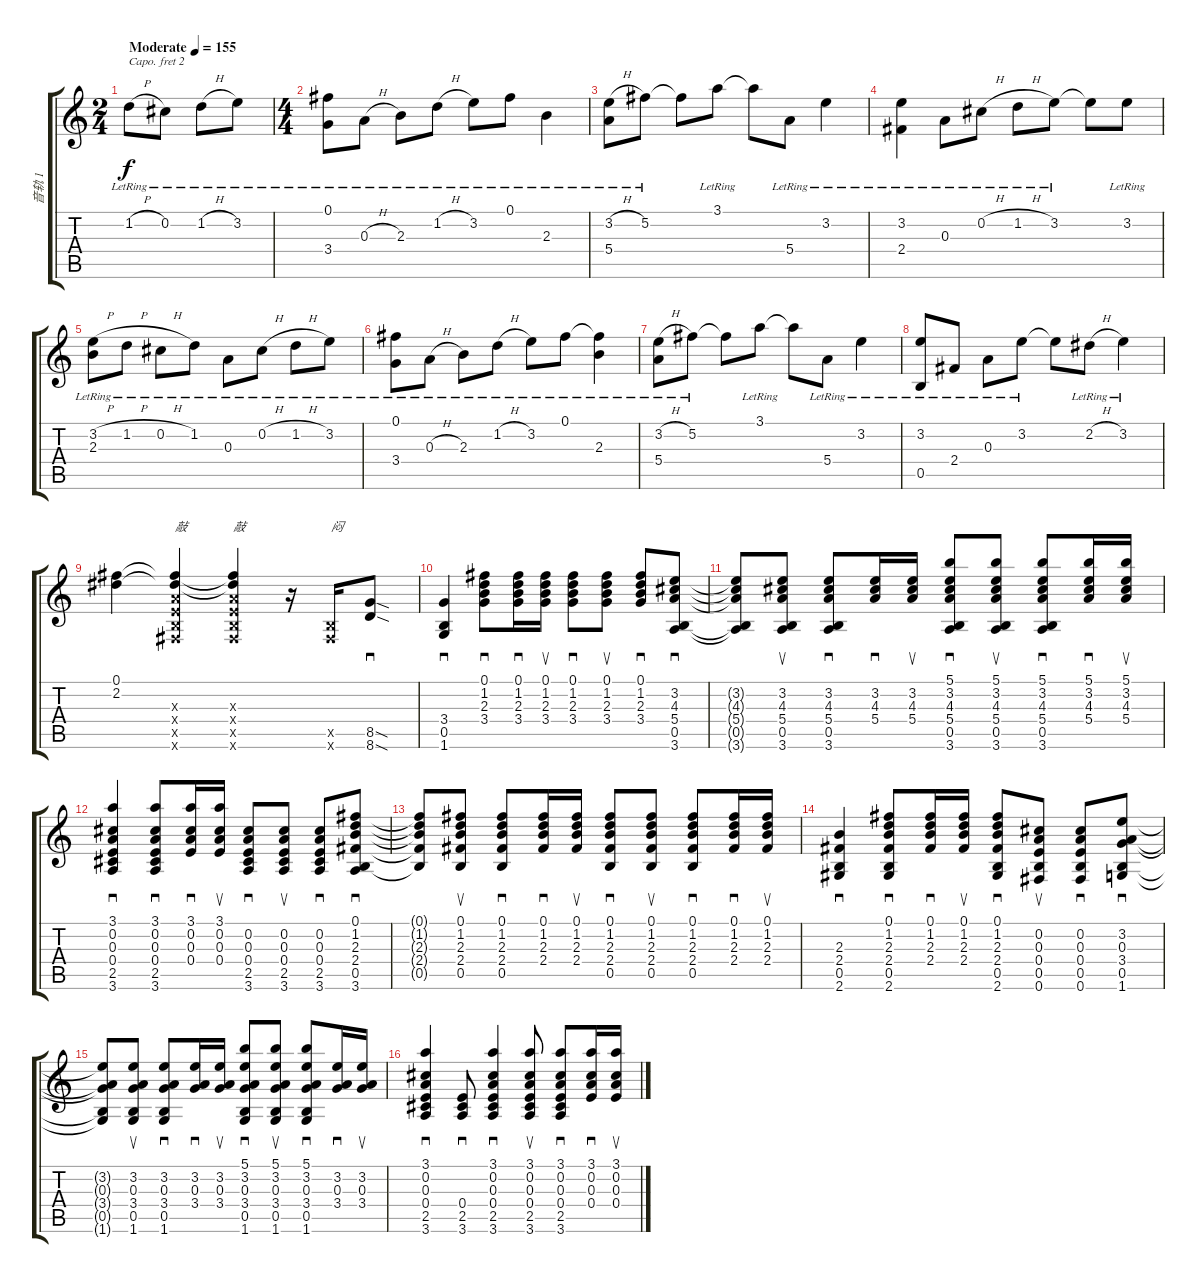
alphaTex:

\track ("音轨 1" "音轨 1") {instrument acousticguitarsteel}
\staff {score tabs}
\capo 2
\tuning (E4 B3 G3 D3 A2 E2) {hide}
\ts (2 4)
\tempo (155 "Moderate")
\clef g2
\ks c
1.2{h lr}.8{dy f instrument acousticguitarsteel} 0.2{lr}.8 1.2{h lr}.8 3.2{lr}.8 |
\ts (4 4)
(0.1{lr} 3.4{lr}).8 0.3{h lr}.8 2.3{lr}.8 1.2{h lr}.8 3.2{lr}.8 0.1{lr}.8 2.3{lr}.4 |
(3.2{h lr} 5.4{lr}).8 5.2{lr}.8 5.2{t}.8 3.1{lr}.8 3.1{t}.8 5.4{lr}.8 3.2{lr}.4 |
(3.2{lr} 2.4{lr}).4 0.3{lr}.8 0.2{h lr}.8 1.2{h lr}.8 3.2{lr}.8 3.2{t}.8 3.2{lr}.8 |
(3.2{h lr} 2.3{lr}).8 1.2{h lr}.8 0.2{h lr}.8 1.2{lr}.8 0.3{lr}.8 0.2{h lr}.8 1.2{h lr}.8 3.2{lr}.8 |
(0.1{lr} 3.4{lr}).8 0.3{h lr}.8 2.3{lr}.8 1.2{h lr}.8 3.2{lr}.8 0.1{lr}.8 (0.1{t} 2.3{lr}).4 |
(3.2{h lr} 5.4{lr}).8 5.2{lr}.8 5.2{t}.8 3.1{lr}.8 3.1{t}.8 5.4{lr}.8 3.2{lr}.4 |
(3.2{lr} 0.5{lr}).8 2.4{lr}.8 0.3{lr}.8 3.2{lr}.8 3.2{t}.8 2.2{h lr}.8 3.2{lr}.4 |
(0.1 2.2).4 (0.1{t} 2.2{t} 0.3{x} 0.4{x} 0.5{x} 0.6{x}).4{txt "敲"} (0.1{t} 2.2{t} 0.3{x} 0.4{x} 0.5{x} 0.6{x}).4{txt "敲"} r.16 (0.5{x} 0.6{x}).16{txt "闷"} (8.5{sod} 8.6{sod}).8{sd} |
(3.4 0.5 1.6).4{sd} (0.1 1.2 2.3 3.4).8{sd} (0.1 1.2 2.3 3.4).16{sd} (0.1 1.2 2.3 3.4).16{su} (0.1 1.2 2.3 3.4).8{sd} (0.1 1.2 2.3 3.4).8{su} (0.1 1.2 2.3 3.4).8{sd} (3.2 4.3 5.4 0.5 3.6).8{sd} |
(3.2{t} 4.3{t} 5.4{t} 0.5{t} 3.6{t}).8 (3.2 4.3 5.4 0.5 3.6).8{su} (3.2 4.3 5.4 0.5 3.6).8{sd} (3.2 4.3 5.4).16{sd} (3.2 4.3 5.4).16{su} (5.1 3.2 4.3 5.4 0.5 3.6).8{sd} (5.1 3.2 4.3 5.4 0.5 3.6).8{su} (5.1 3.2 4.3 5.4 0.5 3.6).8{sd} (5.1 3.2 4.3 5.4).16{sd} (5.1 3.2 4.3 5.4).16{su} |
(3.1 0.2 0.3 0.4 2.5 3.6).4{sd} (3.1 0.2 0.3 0.4 2.5 3.6).8{sd} (3.1 0.2 0.3 0.4).16{sd} (3.1 0.2 0.3 0.4).16{su} (0.2 0.3 0.4 2.5 3.6).8{sd} (0.2 0.3 0.4 2.5 3.6).8{su} (0.2 0.3 0.4 2.5 3.6).8{sd} (0.1 1.2 2.3 2.4 0.5 3.6).8{sd} |
(0.1{t} 1.2{t} 2.3{t} 2.4{t} 0.5{t}).8 (0.1 1.2 2.3 2.4 0.5).8{su} (0.1 1.2 2.3 2.4 0.5).8{sd} (0.1 1.2 2.3 2.4).16{sd} (0.1 1.2 2.3 2.4).16{su} (0.1 1.2 2.3 2.4 0.5).8{sd} (0.1 1.2 2.3 2.4 0.5).8{su} (0.1 1.2 2.3 2.4 0.5).8{sd} (0.1 1.2 2.3 2.4).16{sd} (0.1 1.2 2.3 2.4).16{su} |
(2.3 2.4 0.5 2.6).4{sd} (0.1 1.2 2.3 2.4 0.5 2.6).8{sd} (0.1 1.2 2.3 2.4).16{sd} (0.1 1.2 2.3 2.4).16{su} (0.1 1.2 2.3 2.4 0.5 2.6).8{sd} (0.2 0.3 0.4 0.5 0.6).8{su} (0.2 0.3 0.4 0.5 0.6).8{sd} (3.2 0.3 3.4 0.5 1.6).8{sd} |
(3.2{t} 0.3{t} 3.4{t} 0.5{t} 1.6{t}).8 (3.2 0.3 3.4 0.5 1.6).8{su} (3.2 0.3 3.4 0.5 1.6).8{sd} (3.2 0.3 3.4).16{sd} (3.2 0.3 3.4).16{su} (5.1 3.2 0.3 3.4 0.5 1.6).8{sd} (5.1 3.2 0.3 3.4 0.5 1.6).8{su} (5.1 3.2 0.3 3.4 0.5 1.6).8{sd} (3.2 0.3 3.4).16{sd} (3.2 0.3 3.4).16{su} |
(3.1 0.2 0.3 0.4 2.5 3.6).4{sd} (0.4 2.5 3.6).8{sd} (3.1 0.2 0.3 0.4 2.5 3.6).4{sd} (3.1 0.2 0.3 0.4 2.5 3.6).8{su} (3.1 0.2 0.3 0.4 2.5 3.6).8{sd} (3.1 0.2 0.3 0.4).16{sd} (3.1 0.2 0.3 0.4).16{su}
